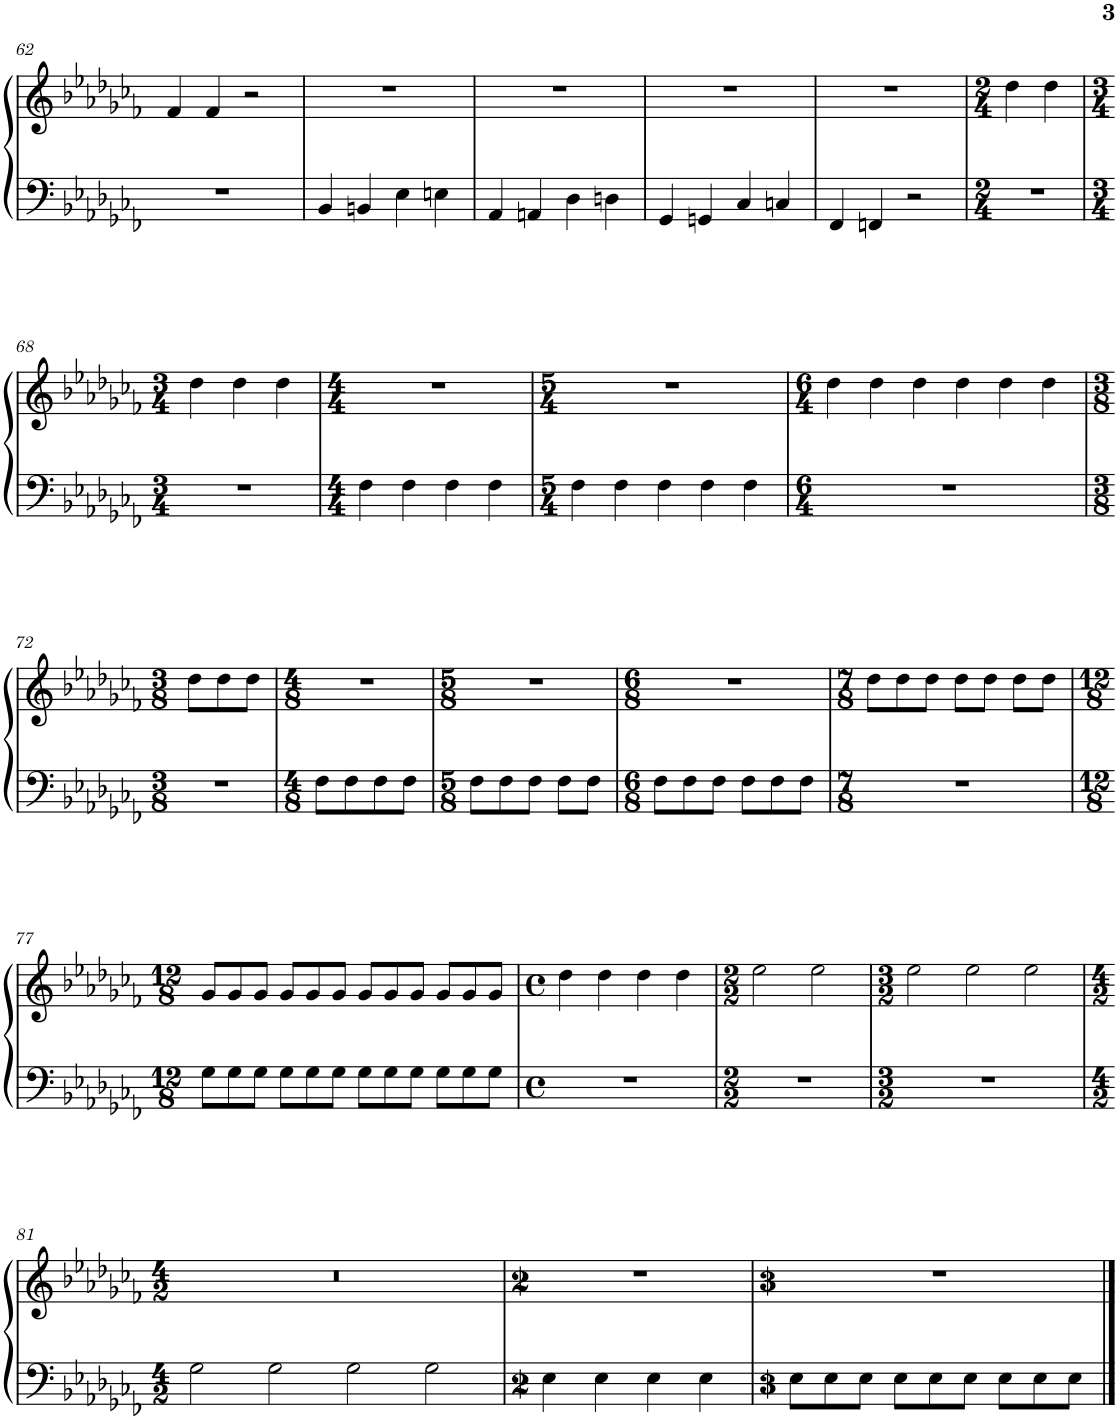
**kern	**kern
*part1	*part1
*staff2	*staff1
*I"Piano	*
*I'Pia.	*
!!LO:PB:g=z
*clefF4	*clefG2
*k[b-e-a-d-g-c-f-]	*k[b-e-a-d-g-c-f-]
*M4/4	*M4/4
=62	=62
1r	4f-/
.	4f-/
.	2r
=63	=63
4BB-/	1r
4BBn/	.
4E-\	.
4En\	.
=64	=64
4AA-/	1r
4AAn/	.
4D-\	.
4Dn\	.
=65	=65
4GG-/	1r
4GGn/	.
4C-/	.
4Cn/	.
=66	=66
4FF-/	1r
4FFn/	.
2r	.
=67	=67
*M2/4	*M2/4
2r	4dd-\
.	4dd-\
!!LO:LB:g=z
=68	=68
*M3/4	*M3/4
2.r	4dd-\
.	4dd-\
.	4dd-\
=69	=69
*M4/4	*M4/4
4F-\	1r
4F-\	.
4F-\	.
4F-\	.
=70	=70
*M5/4	*M5/4
4F-\	4%5r
4F-\	.
4F-\	.
4F-\	.
4F-\	.
=71	=71
*M6/4	*M6/4
1.r	4dd-\
.	4dd-\
.	4dd-\
.	4dd-\
.	4dd-\
.	4dd-\
!!LO:LB:g=z
=72	=72
*M3/8	*M3/8
4.r	8dd-\L
.	8dd-\
.	8dd-\J
=73	=73
*M4/8	*M4/8
8F-\L	2r
8F-\	.
8F-\	.
8F-\J	.
=74	=74
*M5/8	*M5/8
8F-\L	8%5r
8F-\	.
8F-\J	.
8F-\L	.
8F-\J	.
=75	=75
*M6/8	*M6/8
8F-\L	2.r
8F-\	.
8F-\J	.
8F-\L	.
8F-\	.
8F-\J	.
=76	=76
*M7/8	*M7/8
2..r	8dd-\L
.	8dd-\
.	8dd-\J
.	8dd-\L
.	8dd-\J
.	8dd-\L
.	8dd-\J
!!LO:LB:g=z
=77	=77
*M12/8	*M12/8
8G-\L	8g-/L
8G-\	8g-/
8G-\J	8g-/J
8G-\L	8g-/L
8G-\	8g-/
8G-\J	8g-/J
8G-\L	8g-/L
8G-\	8g-/
8G-\J	8g-/J
8G-\L	8g-/L
8G-\	8g-/
8G-\J	8g-/J
=78	=78
*M4/4	*M4/4
*met(c)	*met(c)
1r	4dd-\
.	4dd-\
.	4dd-\
.	4dd-\
=79	=79
*M2/2	*M2/2
1r	2ee-\
.	2ee-\
=80	=80
*M3/2	*M3/2
1.r	2ee-\
.	2ee-\
.	2ee-\
!!LO:LB:g=z
=81	=81
*M4/2	*M4/2
2G-\	0r
2G-\	.
2G-\	.
2G-\	.
=82	=82
*M2/2	*M2/2
4E-\	1r
4E-\	.
4E-\	.
4E-\	.
=83	=83
*M9/8	*M9/8
8E-\L	8%9r
8E-\	.
8E-\J	.
8E-\L	.
8E-\	.
8E-\J	.
8E-\L	.
8E-\	.
8E-\J	.
==	==
*-	*-
